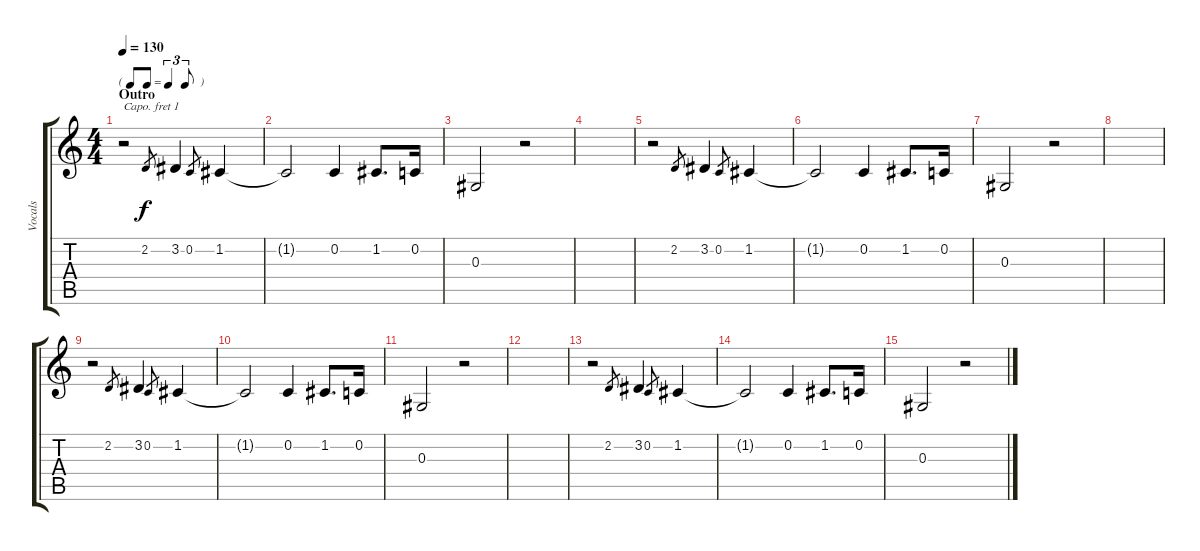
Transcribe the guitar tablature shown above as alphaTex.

\track ("Vocals" "Vocals") {instrument lead3calliope}
\staff {score tabs}
\capo 1
\tuning (E4 B3 G3 D3 A2 E2) {hide}
\ts (4 4)
\tf triplet8th
\section ("" "Outro")
\tempo 130
\clef g2
\ks c
r.2{dy f} 2.2.8{gr} 3.2.4 0.2.8{gr} 1.2.4 |
1.2{t}.2 0.2.4 1.2.8{d} 0.2.16 |
0.3.2 r.2 |
|
r.2 2.2.8{gr} 3.2.4 0.2.8{gr} 1.2.4 |
1.2{t}.2 0.2.4 1.2.8{d} 0.2.16 |
0.3.2 r.2 |
|
r.2 2.2.8{gr} 3.2.4 0.2.8{gr} 1.2.4 |
1.2{t}.2 0.2.4 1.2.8{d} 0.2.16 |
0.3.2 r.2 |
|
r.2 2.2.8{gr} 3.2.4 0.2.8{gr} 1.2.4 |
1.2{t}.2 0.2.4 1.2.8{d} 0.2.16 |
0.3.2 r.2
